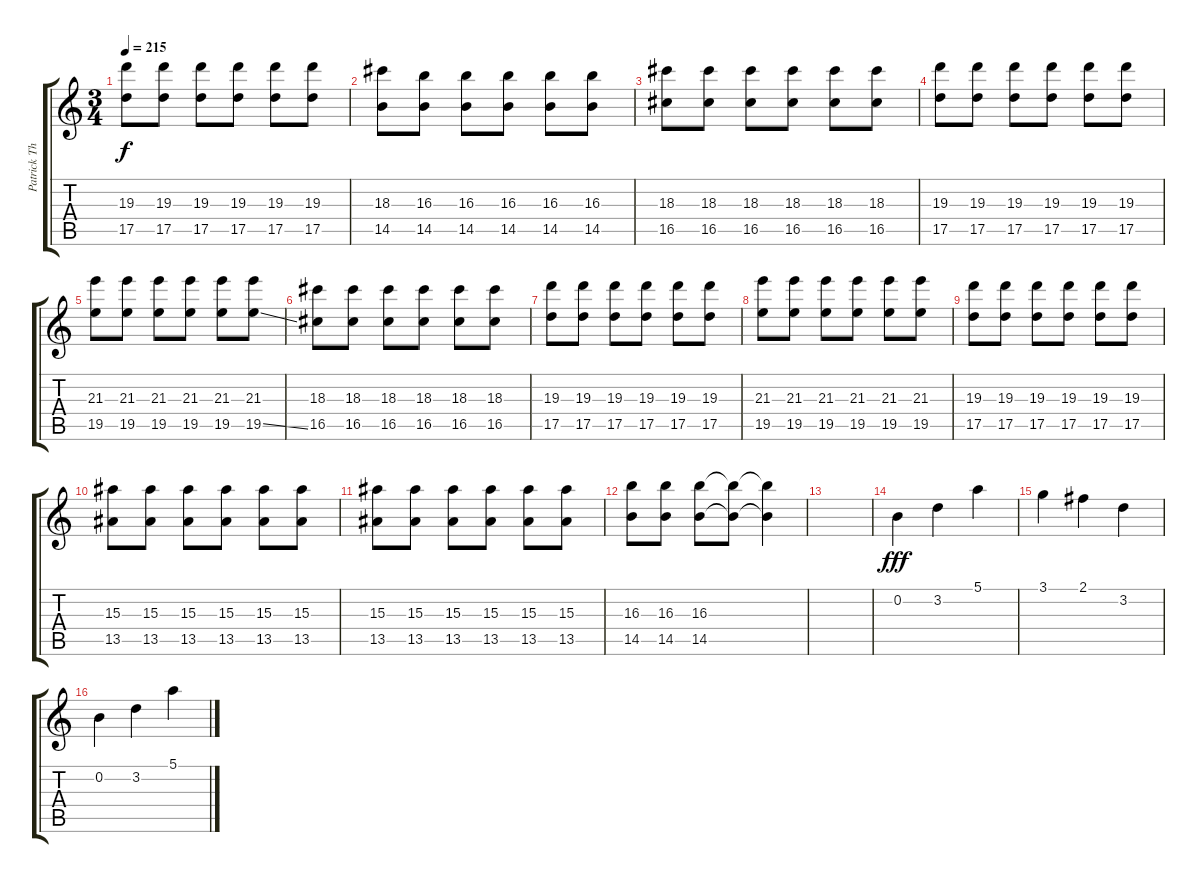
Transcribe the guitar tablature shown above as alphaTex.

\track ("Patrick Thompson - Lead Guitar" "Patrick Th") {instrument distortionguitar}
\staff {score tabs}
\tuning (E4 B3 G3 D3 A2 D2) {hide}
\ts (3 4)
\tempo 215
\clef g2
\ks c
(19.3 17.5).8{dy f} (19.3 17.5).8 (19.3 17.5).8 (19.3 17.5).8 (19.3 17.5).8 (19.3 17.5).8 |
(18.3 14.5).8 (16.3 14.5).8 (16.3 14.5).8 (16.3 14.5).8 (16.3 14.5).8 (16.3 14.5).8 |
(18.3 16.5).8 (18.3 16.5).8 (18.3 16.5).8 (18.3 16.5).8 (18.3 16.5).8 (18.3 16.5).8 |
(19.3 17.5).8 (19.3 17.5).8 (19.3 17.5).8 (19.3 17.5).8 (19.3 17.5).8 (19.3 17.5).8 |
(21.3 19.5).8 (21.3 19.5).8 (21.3 19.5).8 (21.3 19.5).8 (21.3 19.5).8 (21.3 19.5{ss}).8 |
(18.3 16.5).8 (18.3 16.5).8 (18.3 16.5).8 (18.3 16.5).8 (18.3 16.5).8 (18.3 16.5).8 |
(19.3 17.5).8 (19.3 17.5).8 (19.3 17.5).8 (19.3 17.5).8 (19.3 17.5).8 (19.3 17.5).8 |
(21.3 19.5).8 (21.3 19.5).8 (21.3 19.5).8 (21.3 19.5).8 (21.3 19.5).8 (21.3 19.5).8 |
(19.3 17.5).8 (19.3 17.5).8 (19.3 17.5).8 (19.3 17.5).8 (19.3 17.5).8 (19.3 17.5).8 |
(15.3 13.5).8 (15.3 13.5).8 (15.3 13.5).8 (15.3 13.5).8 (15.3 13.5).8 (15.3 13.5).8 |
(15.3 13.5).8 (15.3 13.5).8 (15.3 13.5).8 (15.3 13.5).8 (15.3 13.5).8 (15.3 13.5).8 |
(16.3 14.5).8 (16.3 14.5).8 (16.3 14.5).8 (16.3{t} 14.5{t}).8 (16.3{t} 14.5{t}).4 |
|
0.2.4{dy fff volume 9} 3.2.4 5.1.4 |
3.1.4 2.1.4 3.2.4 |
0.2.4 3.2.4 5.1.4
